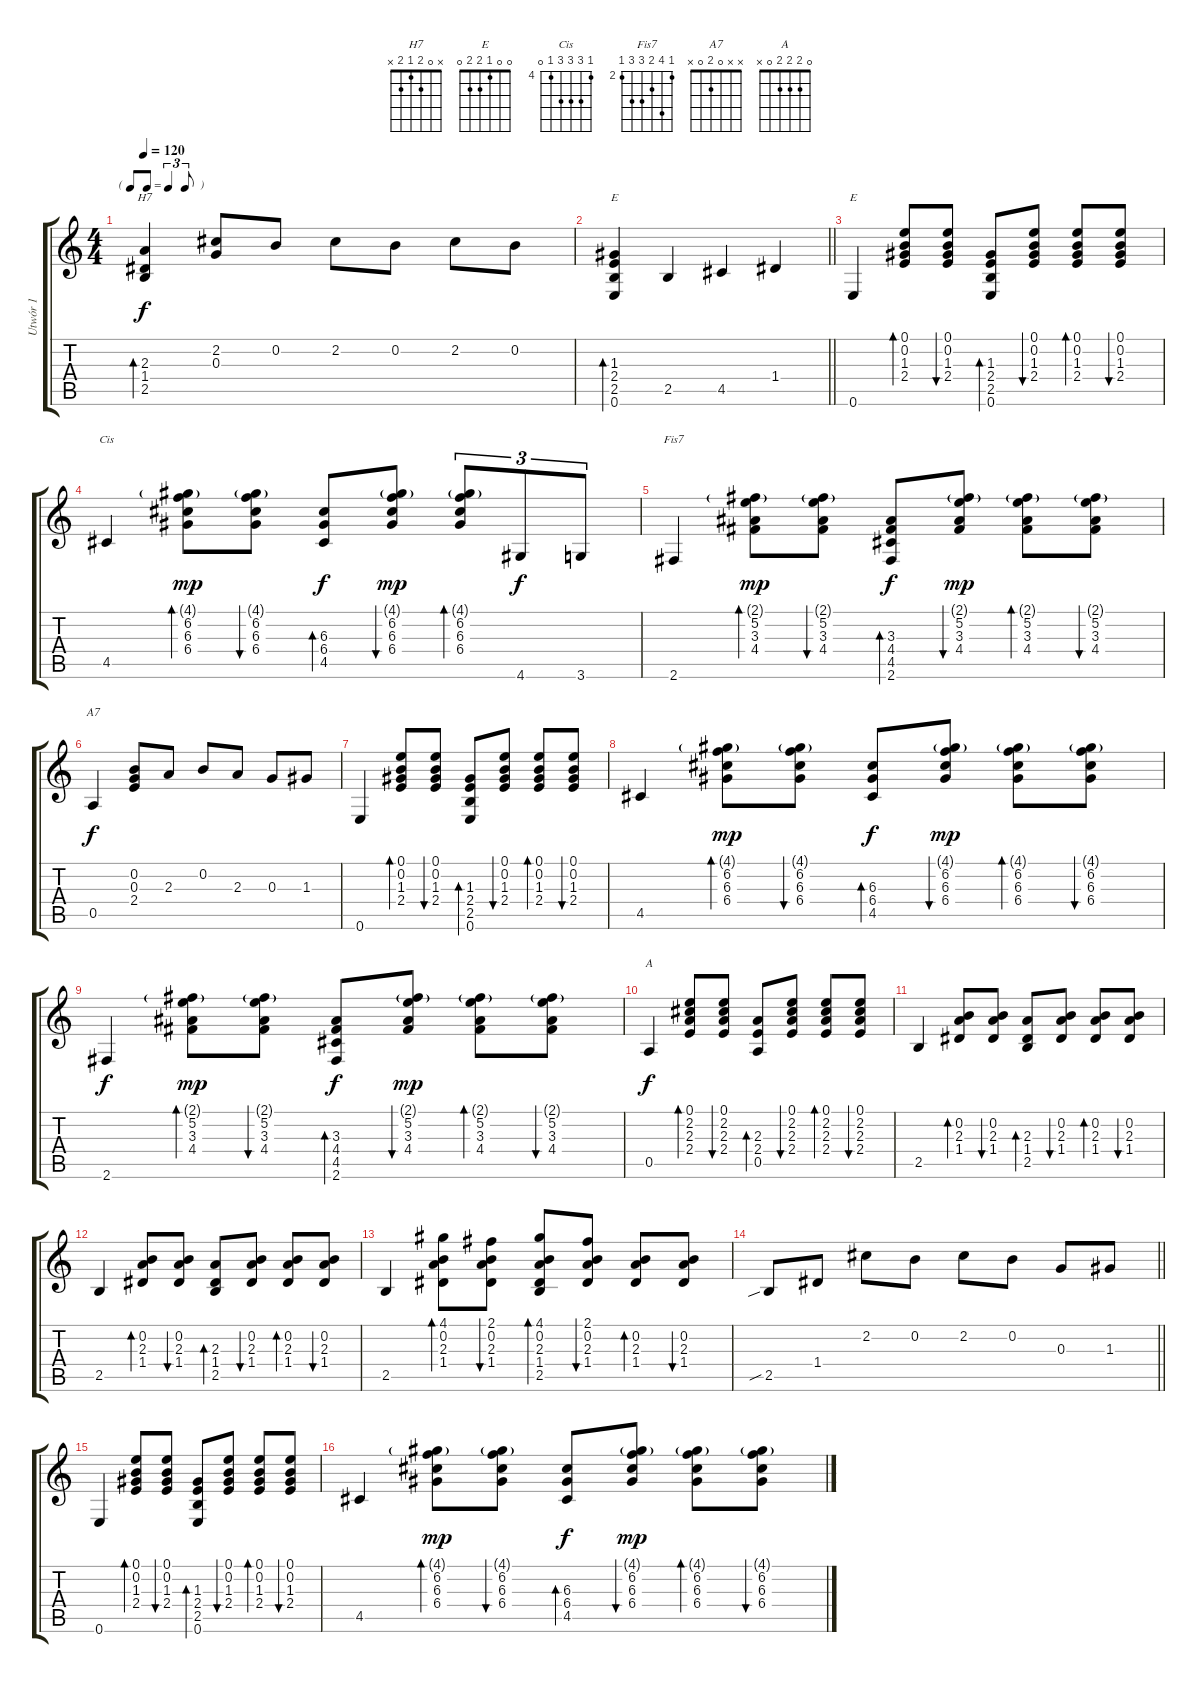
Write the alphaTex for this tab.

\track ("Utwór 1" "Utwór 1") {instrument acousticguitarnylon}
\staff {score tabs}
\tuning (E4 B3 G3 D3 A2 E2) {hide}
\chord ("H7" x 0 2 1 2 x)
\chord ("E" x x 1 2 2 0)
\chord ("E" 0 0 1 2 2 0)
\chord ("Cis" 4 6 6 6 4 0) {firstfret 4}
\chord ("Fis7" 2 5 3 4 4 2) {firstfret 2}
\chord ("A7" x x 0 2 0 x)
\chord ("A" 0 2 2 2 0 x)
\ts (4 4)
\tf triplet8th
\tempo 120
\clef g2
\ks c
(2.3 1.4 2.5).4{bd 60 ch "H7" dy f} (2.2 0.3).8 0.2.8 2.2.8 0.2.8 2.2.8 0.2.8 |
\barLineRight lightlight
(1.3 2.4 2.5 0.6).4{bd 60 ch "E"} 2.5.4 4.5.4 1.4.4 |
0.6.4{ch "E"} (0.1 0.2 1.3 2.4).8{bd 60} (0.1 0.2 1.3 2.4).8{bu 60} (1.3 2.4 2.5 0.6).8{bd 60} (0.1 0.2 1.3 2.4).8{bu 60} (0.1 0.2 1.3 2.4).8{bd 60} (0.1 0.2 1.3 2.4).8{bu 60} |
4.5.4{ch "Cis"} (4.1{g} 6.2 6.3 6.4).8{bd 60 dy mp} (4.1{g} 6.2 6.3 6.4).8{bu 60} (6.3 6.4 4.5).8{bd 60 dy f} (4.1{g} 6.2 6.3 6.4).8{bu 60 dy mp} (4.1{g} 6.2 6.3 6.4).8{tu (3 2) bd 60} 4.6.8{tu (3 2) dy f} 3.6.8{tu (3 2)} |
2.6.4{ch "Fis7"} (2.1{g} 5.2 3.3 4.4).8{bd 60 dy mp} (2.1{g} 5.2 3.3 4.4).8{bu 60} (3.3 4.4 4.5 2.6).8{bd 60 dy f} (2.1{g} 5.2 3.3 4.4).8{bu 60 dy mp} (2.1{g} 5.2 3.3 4.4).8{bd 60} (2.1{g} 5.2 3.3 4.4).8{bu 60} |
0.5.4{ch "A7" dy f} (0.2 0.3 2.4).8 2.3.8 0.2.8 2.3.8 0.3.8 1.3.8 |
0.6.4 (0.1 0.2 1.3 2.4).8{bd 60} (0.1 0.2 1.3 2.4).8{bu 60} (1.3 2.4 2.5 0.6).8{bd 60} (0.1 0.2 1.3 2.4).8{bu 60} (0.1 0.2 1.3 2.4).8{bd 60} (0.1 0.2 1.3 2.4).8{bu 60} |
4.5.4 (4.1{g} 6.2 6.3 6.4).8{bd 60 dy mp} (4.1{g} 6.2 6.3 6.4).8{bu 60} (6.3 6.4 4.5).8{bd 60 dy f} (4.1{g} 6.2 6.3 6.4).8{bu 60 dy mp} (4.1{g} 6.2 6.3 6.4).8{bd 60} (4.1{g} 6.2 6.3 6.4).8{bu 60} |
2.6.4{dy f} (2.1{g} 5.2 3.3 4.4).8{bd 60 dy mp} (2.1{g} 5.2 3.3 4.4).8{bu 60} (3.3 4.4 4.5 2.6).8{bd 60 dy f} (2.1{g} 5.2 3.3 4.4).8{bu 60 dy mp} (2.1{g} 5.2 3.3 4.4).8{bd 60} (2.1{g} 5.2 3.3 4.4).8{bu 60} |
0.5.4{ch "A" dy f} (0.1 2.2 2.3 2.4).8{bd 60} (0.1 2.2 2.3 2.4).8{bu 60} (2.3 2.4 0.5).8{bd 60} (0.1 2.2 2.3 2.4).8{bu 60} (0.1 2.2 2.3 2.4).8{bd 60} (0.1 2.2 2.3 2.4).8{bu 60} |
2.5.4 (0.2 2.3 1.4).8{bd 60} (0.2 2.3 1.4).8{bu 60} (2.3 1.4 2.5).8{bd 60} (0.2 2.3 1.4).8{bu 60} (0.2 2.3 1.4).8{bd 60} (0.2 2.3 1.4).8{bu 60} |
2.5.4 (0.2 2.3 1.4).8{bd 60} (0.2 2.3 1.4).8{bu 60} (2.3 1.4 2.5).8{bd 60} (0.2 2.3 1.4).8{bu 60} (0.2 2.3 1.4).8{bd 60} (0.2 2.3 1.4).8{bu 60} |
2.5.4 (4.1 0.2 2.3 1.4).8{bd 60} (2.1 0.2 2.3 1.4).8{bu 60} (4.1 0.2 2.3 1.4 2.5).8{bd 60} (2.1 0.2 2.3 1.4).8{bu 60} (0.2 2.3 1.4).8{bd 60} (0.2 2.3 1.4).8{bu 60} |
\barLineRight lightlight
2.5{sib}.8 1.4.8 2.2.8 0.2.8 2.2.8 0.2.8 0.3.8 1.3.8 |
0.6.4 (0.1 0.2 1.3 2.4).8{bd 60} (0.1 0.2 1.3 2.4).8{bu 60} (1.3 2.4 2.5 0.6).8{bd 60} (0.1 0.2 1.3 2.4).8{bu 60} (0.1 0.2 1.3 2.4).8{bd 60} (0.1 0.2 1.3 2.4).8{bu 60} |
4.5.4 (4.1{g} 6.2 6.3 6.4).8{bd 60 dy mp} (4.1{g} 6.2 6.3 6.4).8{bu 60} (6.3 6.4 4.5).8{bd 60 dy f} (4.1{g} 6.2 6.3 6.4).8{bu 60 dy mp} (4.1{g} 6.2 6.3 6.4).8{bd 60} (4.1{g} 6.2 6.3 6.4).8{bu 60}
